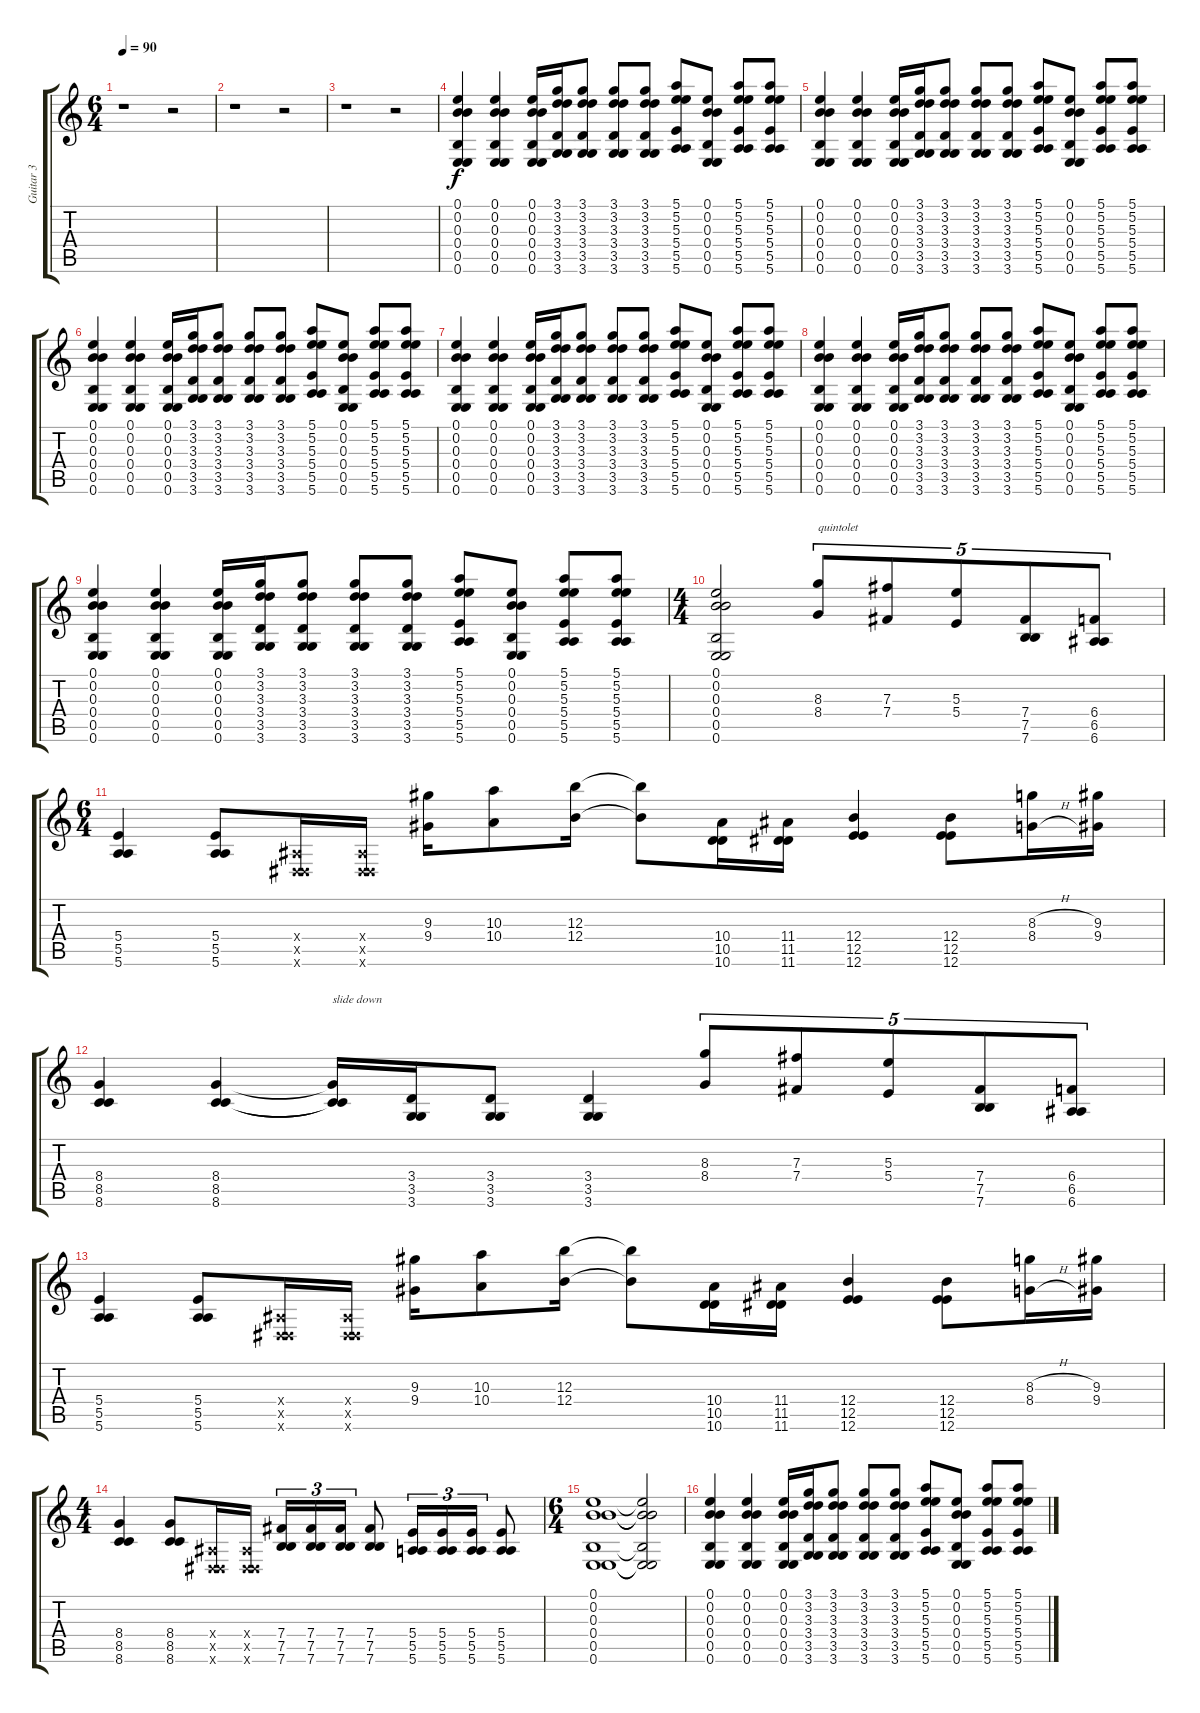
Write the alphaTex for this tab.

\track ("Guitar 3" "Guitar 3") {instrument overdrivenguitar}
\staff {score tabs}
\tuning (E4 B3 B3 B2 E2 E2) {hide}
\ts (6 4)
\tempo 90
\clef g2
\ks c
r.1{dy f instrument overdrivenguitar} r.2 |
r.1 r.2 |
r.1 r.2 |
(0.1 0.2 0.3 0.4 0.5 0.6).4 (0.1 0.2 0.3 0.4 0.5 0.6).4 (0.1 0.2 0.3 0.4 0.5 0.6).16 (3.1 3.2 3.3 3.4 3.5 3.6).16 (3.1 3.2 3.3 3.4 3.5 3.6).8 (3.1 3.2 3.3 3.4 3.5 3.6).8 (3.1 3.2 3.3 3.4 3.5 3.6).8 (5.1 5.2 5.3 5.4 5.5 5.6).8 (0.1 0.2 0.3 0.4 0.5 0.6).8 (5.1 5.2 5.3 5.4 5.5 5.6).8 (5.1 5.2 5.3 5.4 5.5 5.6).8 |
(0.1 0.2 0.3 0.4 0.5 0.6).4 (0.1 0.2 0.3 0.4 0.5 0.6).4 (0.1 0.2 0.3 0.4 0.5 0.6).16 (3.1 3.2 3.3 3.4 3.5 3.6).16 (3.1 3.2 3.3 3.4 3.5 3.6).8 (3.1 3.2 3.3 3.4 3.5 3.6).8 (3.1 3.2 3.3 3.4 3.5 3.6).8 (5.1 5.2 5.3 5.4 5.5 5.6).8 (0.1 0.2 0.3 0.4 0.5 0.6).8 (5.1 5.2 5.3 5.4 5.5 5.6).8 (5.1 5.2 5.3 5.4 5.5 5.6).8 |
(0.1 0.2 0.3 0.4 0.5 0.6).4 (0.1 0.2 0.3 0.4 0.5 0.6).4 (0.1 0.2 0.3 0.4 0.5 0.6).16 (3.1 3.2 3.3 3.4 3.5 3.6).16 (3.1 3.2 3.3 3.4 3.5 3.6).8 (3.1 3.2 3.3 3.4 3.5 3.6).8 (3.1 3.2 3.3 3.4 3.5 3.6).8 (5.1 5.2 5.3 5.4 5.5 5.6).8 (0.1 0.2 0.3 0.4 0.5 0.6).8 (5.1 5.2 5.3 5.4 5.5 5.6).8 (5.1 5.2 5.3 5.4 5.5 5.6).8 |
(0.1 0.2 0.3 0.4 0.5 0.6).4 (0.1 0.2 0.3 0.4 0.5 0.6).4 (0.1 0.2 0.3 0.4 0.5 0.6).16 (3.1 3.2 3.3 3.4 3.5 3.6).16 (3.1 3.2 3.3 3.4 3.5 3.6).8 (3.1 3.2 3.3 3.4 3.5 3.6).8 (3.1 3.2 3.3 3.4 3.5 3.6).8 (5.1 5.2 5.3 5.4 5.5 5.6).8 (0.1 0.2 0.3 0.4 0.5 0.6).8 (5.1 5.2 5.3 5.4 5.5 5.6).8 (5.1 5.2 5.3 5.4 5.5 5.6).8 |
(0.1 0.2 0.3 0.4 0.5 0.6).4 (0.1 0.2 0.3 0.4 0.5 0.6).4 (0.1 0.2 0.3 0.4 0.5 0.6).16 (3.1 3.2 3.3 3.4 3.5 3.6).16 (3.1 3.2 3.3 3.4 3.5 3.6).8 (3.1 3.2 3.3 3.4 3.5 3.6).8 (3.1 3.2 3.3 3.4 3.5 3.6).8 (5.1 5.2 5.3 5.4 5.5 5.6).8 (0.1 0.2 0.3 0.4 0.5 0.6).8 (5.1 5.2 5.3 5.4 5.5 5.6).8 (5.1 5.2 5.3 5.4 5.5 5.6).8 |
(0.1 0.2 0.3 0.4 0.5 0.6).4 (0.1 0.2 0.3 0.4 0.5 0.6).4 (0.1 0.2 0.3 0.4 0.5 0.6).16 (3.1 3.2 3.3 3.4 3.5 3.6).16 (3.1 3.2 3.3 3.4 3.5 3.6).8 (3.1 3.2 3.3 3.4 3.5 3.6).8 (3.1 3.2 3.3 3.4 3.5 3.6).8 (5.1 5.2 5.3 5.4 5.5 5.6).8 (0.1 0.2 0.3 0.4 0.5 0.6).8 (5.1 5.2 5.3 5.4 5.5 5.6).8 (5.1 5.2 5.3 5.4 5.5 5.6).8 |
\ts (4 4)
(0.1 0.2 0.3 0.4 0.5 0.6).2 (8.3 8.4).8{tu (5 4) txt "quintolet"} (7.3 7.4).8{tu (5 4)} (5.3 5.4).8{tu (5 4)} (7.4 7.5 7.6).8{tu (5 4)} (6.4 6.5 6.6).8{tu (5 4)} |
\ts (6 4)
(5.4 5.5 5.6).4 (5.4 5.5 5.6).8 (-1.4{x} -1.5{x} -1.6{x}).16 (-1.4{x} -1.5{x} -1.6{x}).16 (9.3 9.4).16 (10.3 10.4).8 (12.3 12.4).16 (12.3{t} 12.4{t}).8 (10.4 10.5 10.6).16 (11.4 11.5 11.6).16 (12.4 12.5 12.6).4 (12.4 12.5 12.6).8 (8.3{h} 8.4{h}).16 (9.3 9.4).16 |
(8.4 8.5 8.6).4 (8.4 8.5 8.6).4 (8.4{t} 8.5{t} 8.6{t}).16{txt "slide down"} (3.4 3.5 3.6).16 (3.4 3.5 3.6).8 (3.4 3.5 3.6).4 (8.3 8.4).8{tu (5 4)} (7.3 7.4).8{tu (5 4)} (5.3 5.4).8{tu (5 4)} (7.4 7.5 7.6).8{tu (5 4)} (6.4 6.5 6.6).8{tu (5 4)} |
(5.4 5.5 5.6).4 (5.4 5.5 5.6).8 (-1.4{x} -1.5{x} -1.6{x}).16 (-1.4{x} -1.5{x} -1.6{x}).16 (9.3 9.4).16 (10.3 10.4).8 (12.3 12.4).16 (12.3{t} 12.4{t}).8 (10.4 10.5 10.6).16 (11.4 11.5 11.6).16 (12.4 12.5 12.6).4 (12.4 12.5 12.6).8 (8.3{h} 8.4{h}).16 (9.3 9.4).16 |
\ts (4 4)
(8.4 8.5 8.6).4 (8.4 8.5 8.6).8 (-1.4{x} -1.5{x} -1.6{x}).16 (-1.4{x} -1.5{x} -1.6{x}).16 (7.4 7.5 7.6).16{tu (3 2)} (7.4 7.5 7.6).16{tu (3 2)} (7.4 7.5 7.6).16{tu (3 2)} (7.4 7.5 7.6).8 (5.4 5.5 5.6).16{tu (3 2)} (5.4 5.5 5.6).16{tu (3 2)} (5.4 5.5 5.6).16{tu (3 2)} (5.4 5.5 5.6).8 |
\ts (6 4)
(0.1 0.2 0.3 0.4 0.5 0.6).1 (0.1{t} 0.2{t} 0.3{t} 0.4{t} 0.5{t} 0.6{t}).2 |
(0.1 0.2 0.3 0.4 0.5 0.6).4 (0.1 0.2 0.3 0.4 0.5 0.6).4 (0.1 0.2 0.3 0.4 0.5 0.6).16 (3.1 3.2 3.3 3.4 3.5 3.6).16 (3.1 3.2 3.3 3.4 3.5 3.6).8 (3.1 3.2 3.3 3.4 3.5 3.6).8 (3.1 3.2 3.3 3.4 3.5 3.6).8 (5.1 5.2 5.3 5.4 5.5 5.6).8 (0.1 0.2 0.3 0.4 0.5 0.6).8 (5.1 5.2 5.3 5.4 5.5 5.6).8 (5.1 5.2 5.3 5.4 5.5 5.6).8
